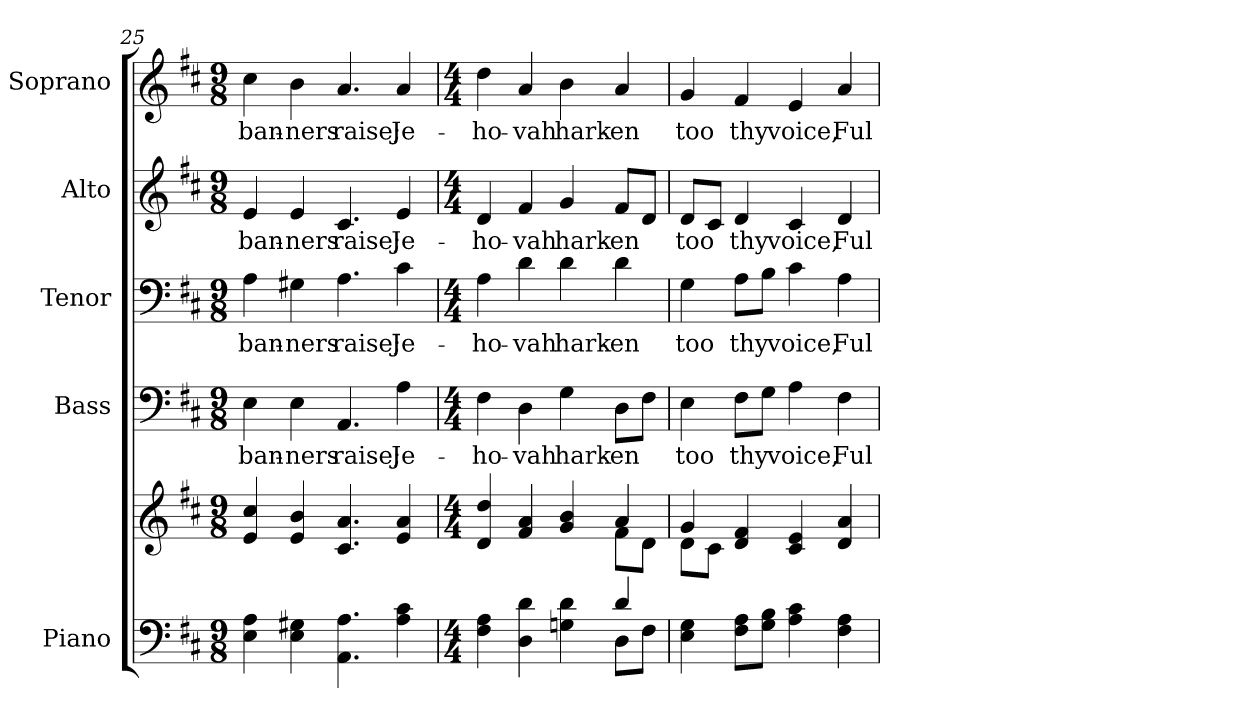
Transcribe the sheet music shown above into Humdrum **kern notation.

**kern	**kern	**kern	**text	**kern	**text	**kern	**text	**kern	**text
*part5	*part5	*part4	*part4	*part3	*part3	*part2	*part2	*part1	*part1
*staff6	*staff5	*staff4	*staff4	*staff3	*staff3	*staff2	*staff2	*staff1	*staff1
*I"Piano	*	*I"Bass	*	*I"Tenor	*	*I"Alto	*	*I"Soprano	*
*I'Pno.	*	*I'B.	*	*I'T.	*	*I'A.	*	*I'S.	*
!!LO:LB:g=z
*clefF4	*clefG2	*clefF4	*	*clefF4	*	*clefG2	*	*clefG2	*
*k[f#c#]	*k[f#c#]	*k[f#c#]	*	*k[f#c#]	*	*k[f#c#]	*	*k[f#c#]	*
*D:	*D:	*D:	*	*D:	*	*D:	*	*D:	*
*M9/8	*M9/8	*M9/8	*	*M9/8	*	*M9/8	*	*M9/8	*
=25	=25	=25	=25	=25	=25	=25	=25	=25	=25
!	!	!	!LO:LY:b:color=#000000	!	!	!	!	!	!
!	!	!	!	!	!LO:LY:b:color=#000000	!	!	!	!
!	!	!	!	!	!	!	!LO:LY:b:color=#000000	!	!
!	!	!	!	!	!	!	!	!	!LO:LY:b:color=#000000
4Ei\ 4Ai	4ei/ 4cc#i	4Ei\	ban-	4Ai\	ban-	4ei/	ban-	4cc#i\	ban-
!	!	!	!LO:LY:b:color=#000000	!	!	!	!	!	!
!	!	!	!	!	!LO:LY:b:color=#000000	!	!	!	!
!	!	!	!	!	!	!	!LO:LY:b:color=#000000	!	!
!	!	!	!	!	!	!	!	!	!LO:LY:b:color=#000000
4Ei\ 4G#Xi	4ei/ 4bi	4Ei\	-ners	4G#Xi\	-ners	4ei/	-ners	4bi\	-ners
!	!	!	!LO:LY:b:color=#000000	!	!	!	!	!	!
!	!	!	!	!	!LO:LY:b:color=#000000	!	!	!	!
!	!	!	!	!	!	!	!LO:LY:b:color=#000000	!	!
!	!	!	!	!	!	!	!	!	!LO:LY:b:color=#000000
4.AAi\ 4.Ai	4.c#i/ 4.ai	4.AAi/	raise;	4.Ai\	raise;	4.c#i/	raise;	4.ai/	raise;
!	!	!	!LO:LY:b:color=#000000	!	!	!	!	!	!
!	!	!	!	!	!LO:LY:b:color=#000000	!	!	!	!
!	!	!	!	!	!	!	!LO:LY:b:color=#000000	!	!
!	!	!	!	!	!	!	!	!	!LO:LY:b:color=#000000
4Ai\ 4c#i	4ei/ 4ai	4Ai\	Je-	4c#i\	Je-	4ei/	Je-	4ai/	Je-
=26	=26	=26	=26	=26	=26	=26	=26	=26	=26
*M4/4	*M4/4	*M4/4	*	*M4/4	*	*M4/4	*	*M4/4	*
*^	*^	*	*	*	*	*	*	*	*
!	!	!	!	!	!LO:LY:b:color=#000000	!	!	!	!	!	!
!	!	!	!	!	!	!	!LO:LY:b:color=#000000	!	!	!	!
!	!	!	!	!	!	!	!	!	!LO:LY:b:color=#000000	!	!
!	!	!	!	!	!	!	!	!	!	!	!LO:LY:b:color=#000000
4F#i\ 4Ai	2ryy	4di/ 4ddi	2ryy	4F#i\	-ho-	4Ai\	-ho-	4di/	-ho-	4ddi\	-ho-
!	!	!	!	!	!LO:LY:b:color=#000000	!	!	!	!	!	!
!	!	!	!	!	!	!	!LO:LY:b:color=#000000	!	!	!	!
!	!	!	!	!	!	!	!	!	!LO:LY:b:color=#000000	!	!
!	!	!	!	!	!	!	!	!	!	!	!LO:LY:b:color=#000000
4Di\ 4di	.	4f#i/ 4ai	.	4Di\	-vah	4di\	-vah	4f#i/	-vah	4ai/	-vah
!	!	!	!	!	!LO:LY:b:color=#000000	!	!	!	!	!	!
!	!	!	!	!	!	!	!LO:LY:b:color=#000000	!	!	!	!
!	!	!	!	!	!	!	!	!	!LO:LY:b:color=#000000	!	!
!	!	!	!	!	!	!	!	!	!	!	!LO:LY:b:color=#000000
4Gni\ 4di	4ryy	4gi/ 4bi	4ryy	4Gi\	hark-	4di\	hark-	4gi/	hark-	4bi\	hark-
!	!	!	!	!	!LO:LY:b:color=#000000	!	!	!	!	!	!
!	!	!	!	!	!	!	!LO:LY:b:color=#000000	!	!	!	!
!	!	!	!	!	!	!	!	!	!LO:LY:b:color=#000000	!	!
!	!	!	!	!	!	!	!	!	!	!	!LO:LY:b:color=#000000
4di/	8Di\L	4ai/	8f#i\L	8Di\L	-en	4di\	-en	8f#i/L	-en	4ai/	-en
.	8F#i\J	.	8di\J	8F#i\J	.	.	.	8di/J	.	.	.
*v	*v	*	*	*	*	*	*	*	*	*	*
!!LO:PB:g=z
=27	=27	=27	=27	=27	=27	=27	=27	=27	=27	=27
*^	*	*	*	*	*	*	*	*	*	*
!	!	!	!	!	!LO:LY:b:color=#000000	!	!	!	!	!	!
*v	*v	*	*	*	*	*	*	*	*	*	*
*^	*	*	*	*	*	*	*	*	*	*
!	!	!	!	!	!	!	!LO:LY:b:color=#000000	!	!	!	!
*v	*v	*	*	*	*	*	*	*	*	*	*
*^	*	*	*	*	*	*	*	*	*	*
!	!	!	!	!	!	!	!	!	!LO:LY:b:color=#000000	!	!
*v	*v	*	*	*	*	*	*	*	*	*	*
*^	*	*	*	*	*	*	*	*	*	*
!	!	!	!	!	!	!	!	!	!	!	!LO:LY:b:color=#000000
*v	*v	*	*	*	*	*	*	*	*	*	*
4Ei\ 4Gi	4gi/	8di\L	4Ei\	too	4Gi\	too	8di/L	too	4gi/	too
.	.	8c#i\J	.	.	.	.	8c#i/J	.	.	.
!	!	!	!	!LO:LY:b:color=#000000	!	!	!	!	!	!
!	!	!	!	!	!	!LO:LY:b:color=#000000	!	!	!	!
!	!	!	!	!	!	!	!	!LO:LY:b:color=#000000	!	!
!	!	!	!	!	!	!	!	!	!	!LO:LY:b:color=#000000
8F#i\ 8AiL	4di/ 4f#i	4ryy	8F#i\L	thy	8Ai\L	thy	4di/	thy	4f#i/	thy
8Gi\ 8BiJ	.	.	8Gi\J	.	8Bi\J	.	.	.	.	.
!	!	!	!	!LO:LY:b:color=#000000	!	!	!	!	!	!
!	!	!	!	!	!	!LO:LY:b:color=#000000	!	!	!	!
!	!	!	!	!	!	!	!	!LO:LY:b:color=#000000	!	!
!	!	!	!	!	!	!	!	!	!	!LO:LY:b:color=#000000
4Ai\ 4c#i	4c#i/ 4ei	2ryy	4Ai\	voice,	4c#i\	voice,	4c#i/	voice,	4ei/	voice,
!	!	!	!	!LO:LY:b:color=#000000	!	!	!	!	!	!
!	!	!	!	!	!	!LO:LY:b:color=#000000	!	!	!	!
!	!	!	!	!	!	!	!	!LO:LY:b:color=#000000	!	!
!	!	!	!	!	!	!	!	!	!	!LO:LY:b:color=#000000
4F#i\ 4Ai	4di/ 4ai	.	4F#i\	Ful-	4Ai\	Ful-	4di/	Ful-	4ai/	Ful-
*	*v	*v	*	*	*	*	*	*	*	*
=	=	=	=	=	=	=	=	=	=
*-	*-	*-	*-	*-	*-	*-	*-	*-	*-
